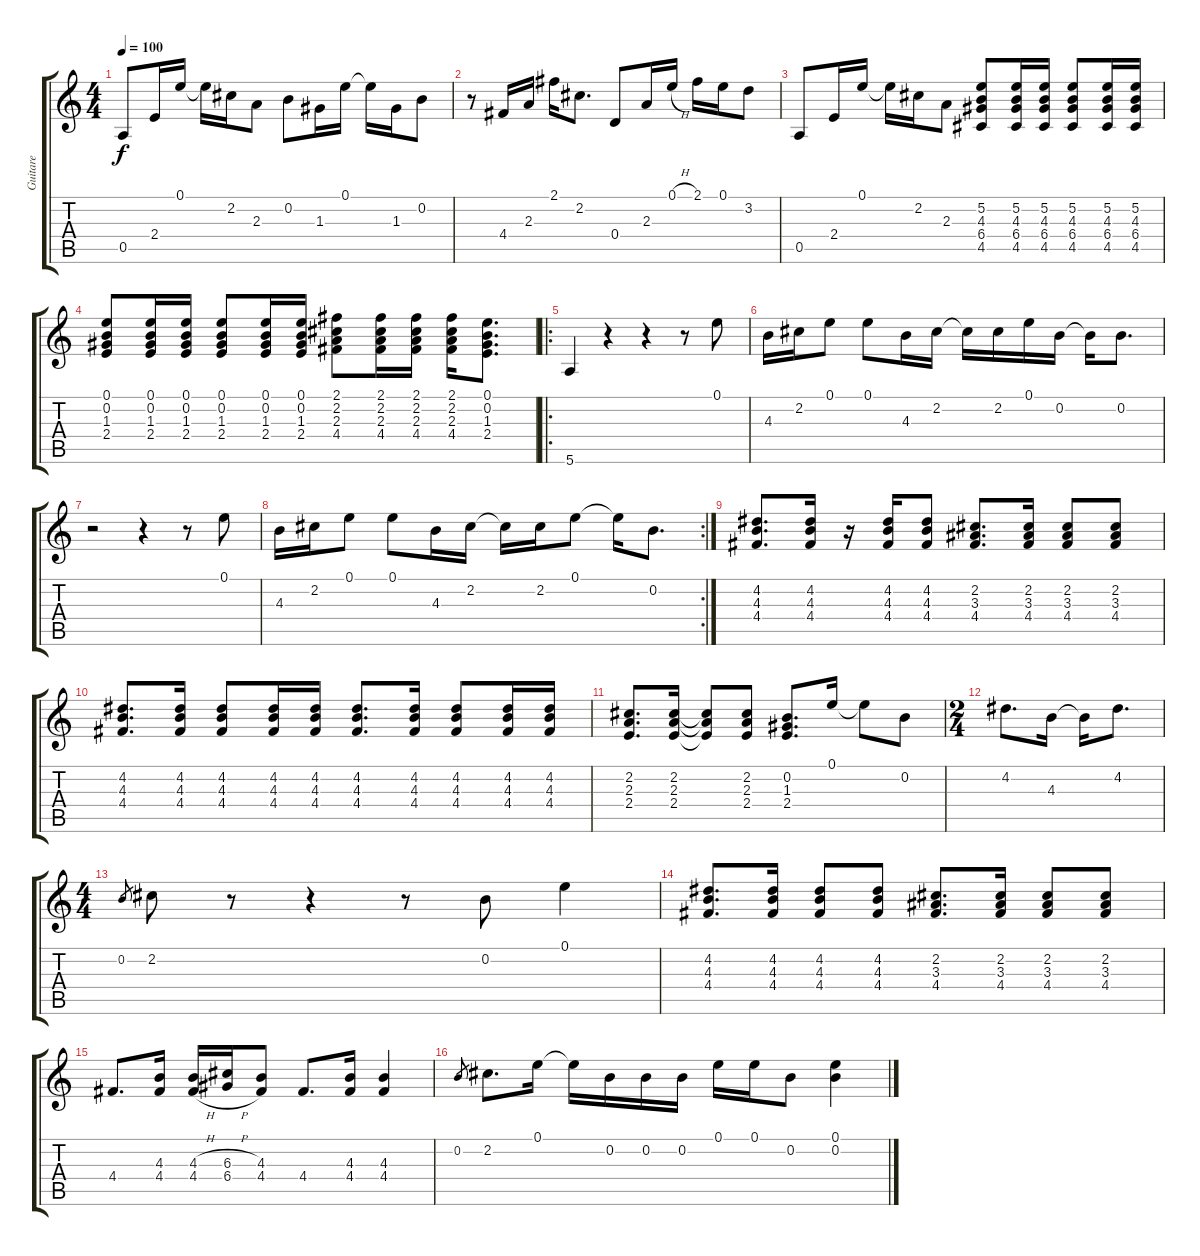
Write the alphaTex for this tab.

\track ("Guitare" "Guitare") {instrument electricguitarclean}
\staff {score tabs}
\tuning (E4 B3 G3 D3 A2 E2) {hide}
\ts (4 4)
\tempo 100
\clef g2
\ks c
0.5.8{dy f} 2.4.16 0.1.16 0.1{t}.16 2.2.16 2.3.8 0.2.8 1.3.16 0.1.16 0.1{t}.16 1.3.16 0.2.8 |
r.8 4.4.16 2.3.16 2.1.16 2.2.8{d} 0.4.8 2.3.16 0.1{h}.16 2.1.16 0.1.16 3.2.8 |
0.5.8 2.4.16 0.1.16 0.1{t}.16 2.2.16 2.3.8 (5.2 4.3 6.4 4.5).8 (5.2 4.3 6.4 4.5).16 (5.2 4.3 6.4 4.5).16 (5.2 4.3 6.4 4.5).8 (5.2 4.3 6.4 4.5).16 (5.2 4.3 6.4 4.5).16 |
(0.1 0.2 1.3 2.4).8 (0.1 0.2 1.3 2.4).16 (0.1 0.2 1.3 2.4).16 (0.1 0.2 1.3 2.4).8 (0.1 0.2 1.3 2.4).16 (0.1 0.2 1.3 2.4).16 (2.1 2.2 2.3 4.4).8 (2.1 2.2 2.3 4.4).16 (2.1 2.2 2.3 4.4).16 (2.1 2.2 2.3 4.4).16 (0.1 0.2 1.3 2.4).8{d} |
\ro
5.6.4 r.4 r.4 r.8 0.1.8 |
4.3.16 2.2.16 0.1.8 0.1.8 4.3.16 2.2.16 2.2{t}.16 2.2.16 0.1.16 0.2.16 0.2{t}.16 0.2.8{d} |
r.2 r.4 r.8 0.1.8 |
\rc 2
4.3.16 2.2.16 0.1.8 0.1.8 4.3.16 2.2.16 2.2{t}.16 2.2.16 0.1.8 0.1{t}.16 0.2.8{d} |
(4.2 4.3 4.4).8{d} (4.2 4.3 4.4).16 r.16 (4.2 4.3 4.4).16 (4.2 4.3 4.4).8 (2.2 3.3 4.4).8{d} (2.2 3.3 4.4).16 (2.2 3.3 4.4).8 (2.2 3.3 4.4).8 |
(4.2 4.3 4.4).8{d} (4.2 4.3 4.4).16 (4.2 4.3 4.4).8 (4.2 4.3 4.4).16 (4.2 4.3 4.4).16 (4.2 4.3 4.4).8{d} (4.2 4.3 4.4).16 (4.2 4.3 4.4).8 (4.2 4.3 4.4).16 (4.2 4.3 4.4).16 |
(2.2 2.3 2.4).8{d} (2.2 2.3 2.4).16 (2.2{t} 2.3{t} 2.4{t}).8 (2.2 2.3 2.4).8 (0.2 1.3 2.4).8{d} 0.1.16 0.1{t}.8 0.2.8 |
\ts (2 4)
4.2.8{d} 4.3.16 4.3{t}.16 4.2.8{d} |
\ts (4 4)
0.2.8{gr} 2.2.8 r.8 r.4 r.8 0.2.8 0.1.4 |
(4.2 4.3 4.4).8{d} (4.2 4.3 4.4).16 (4.2 4.3 4.4).8 (4.2 4.3 4.4).8 (2.2 3.3 4.4).8{d} (2.2 3.3 4.4).16 (2.2 3.3 4.4).8 (2.2 3.3 4.4).8 |
4.4.8{d} (4.3 4.4).16 (4.3{h} 4.4{h}).16 (6.3{h} 6.4{h}).16 (4.3 4.4).8 4.4.8{d} (4.3 4.4).16 (4.3 4.4).4 |
0.2.8{gr} 2.2.8{d} 0.1.16 0.1{t}.16 0.2.16 0.2.16 0.2.16 0.1.16 0.1.16 0.2.8 (0.1 0.2).4
